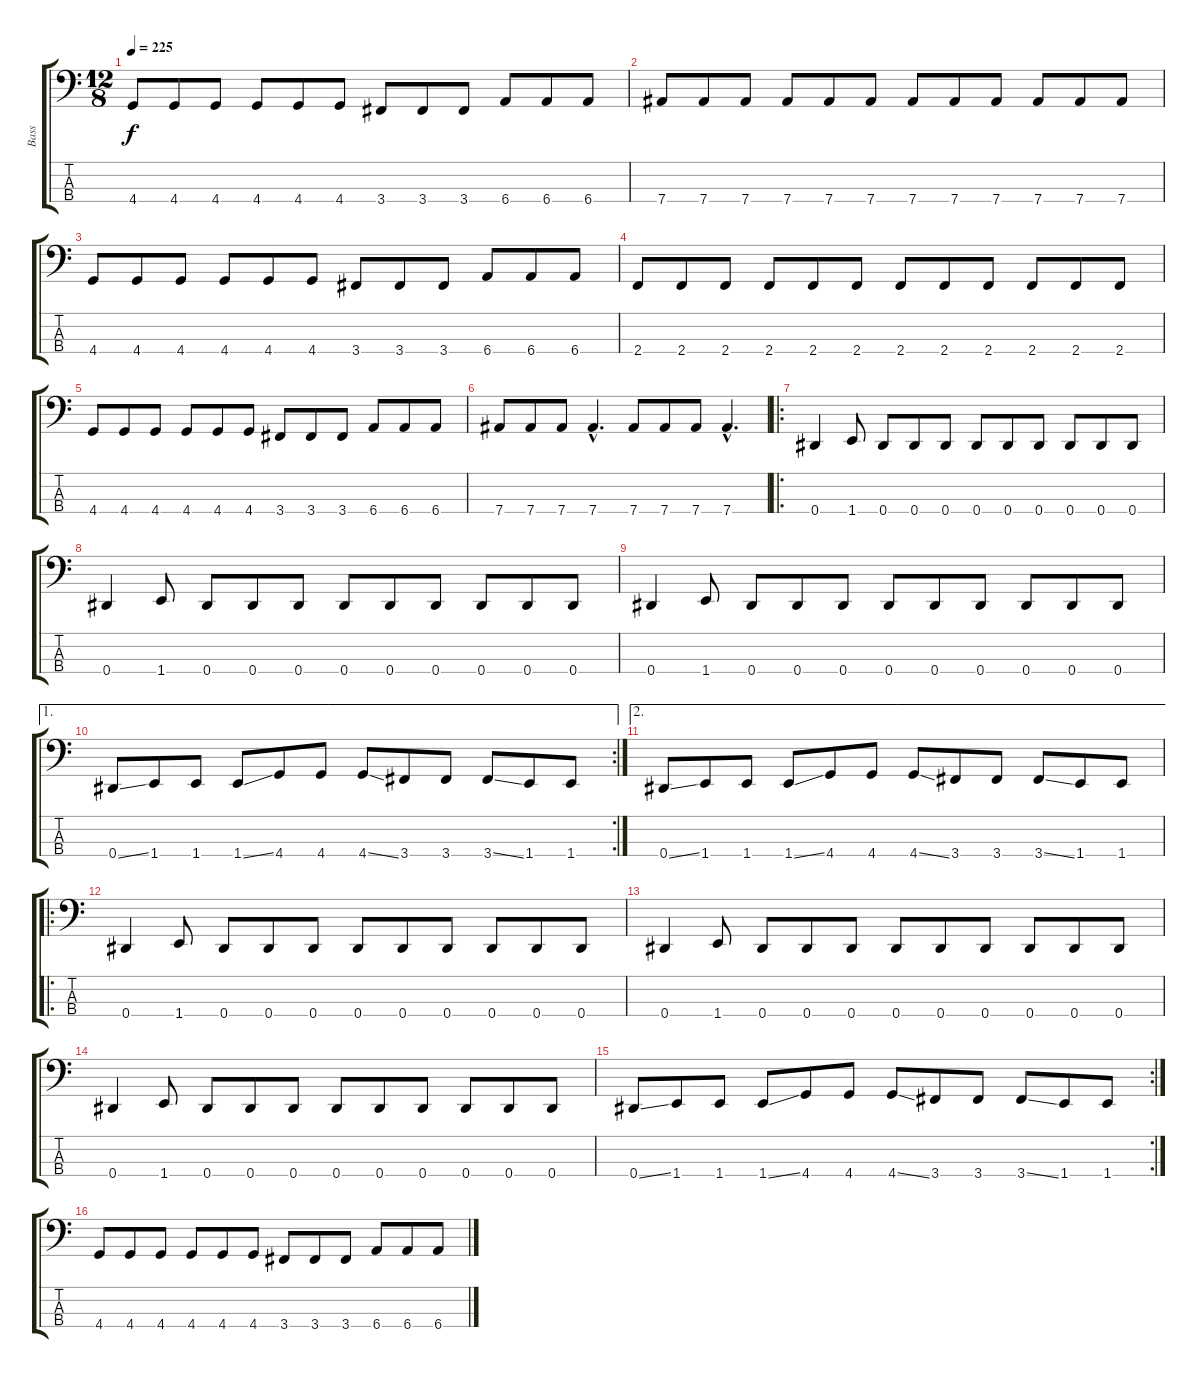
\track ("Bass" "Bass") {instrument electricbasspick}
\staff {score tabs}
\tuning (Gb2 Db2 Ab1 Eb1) {hide}
\ts (12 8)
\tempo 225
\clef f4
\ks c
4.4.8{dy f} 4.4.8 4.4.8 4.4.8 4.4.8 4.4.8 3.4.8 3.4.8 3.4.8 6.4.8 6.4.8 6.4.8 |
7.4.8 7.4.8 7.4.8 7.4.8 7.4.8 7.4.8 7.4.8 7.4.8 7.4.8 7.4.8 7.4.8 7.4.8 |
4.4.8 4.4.8 4.4.8 4.4.8 4.4.8 4.4.8 3.4.8 3.4.8 3.4.8 6.4.8 6.4.8 6.4.8 |
2.4.8 2.4.8 2.4.8 2.4.8 2.4.8 2.4.8 2.4.8 2.4.8 2.4.8 2.4.8 2.4.8 2.4.8 |
4.4.8 4.4.8 4.4.8 4.4.8 4.4.8 4.4.8 3.4.8 3.4.8 3.4.8 6.4.8 6.4.8 6.4.8 |
7.4.8 7.4.8 7.4.8 7.4{hac}.4{d} 7.4.8 7.4.8 7.4.8 7.4{hac}.4{d} |
\ro
0.4.4 1.4.8 0.4.8 0.4.8 0.4.8 0.4.8 0.4.8 0.4.8 0.4.8 0.4.8 0.4.8 |
0.4.4 1.4.8 0.4.8 0.4.8 0.4.8 0.4.8 0.4.8 0.4.8 0.4.8 0.4.8 0.4.8 |
0.4.4 1.4.8 0.4.8 0.4.8 0.4.8 0.4.8 0.4.8 0.4.8 0.4.8 0.4.8 0.4.8 |
\ae 1
\rc 2
0.4{ss}.8 1.4.8 1.4.8 1.4{ss}.8 4.4.8 4.4.8 4.4{ss}.8 3.4.8 3.4.8 3.4{ss}.8 1.4.8 1.4.8 |
\ae 2
0.4{ss}.8 1.4.8 1.4.8 1.4{ss}.8 4.4.8 4.4.8 4.4{ss}.8 3.4.8 3.4.8 3.4{ss}.8 1.4.8 1.4.8 |
\ro
0.4.4 1.4.8 0.4.8 0.4.8 0.4.8 0.4.8 0.4.8 0.4.8 0.4.8 0.4.8 0.4.8 |
0.4.4 1.4.8 0.4.8 0.4.8 0.4.8 0.4.8 0.4.8 0.4.8 0.4.8 0.4.8 0.4.8 |
0.4.4 1.4.8 0.4.8 0.4.8 0.4.8 0.4.8 0.4.8 0.4.8 0.4.8 0.4.8 0.4.8 |
\rc 2
0.4{ss}.8 1.4.8 1.4.8 1.4{ss}.8 4.4.8 4.4.8 4.4{ss}.8 3.4.8 3.4.8 3.4{ss}.8 1.4.8 1.4.8 |
4.4.8 4.4.8 4.4.8 4.4.8 4.4.8 4.4.8 3.4.8 3.4.8 3.4.8 6.4.8 6.4.8 6.4.8
